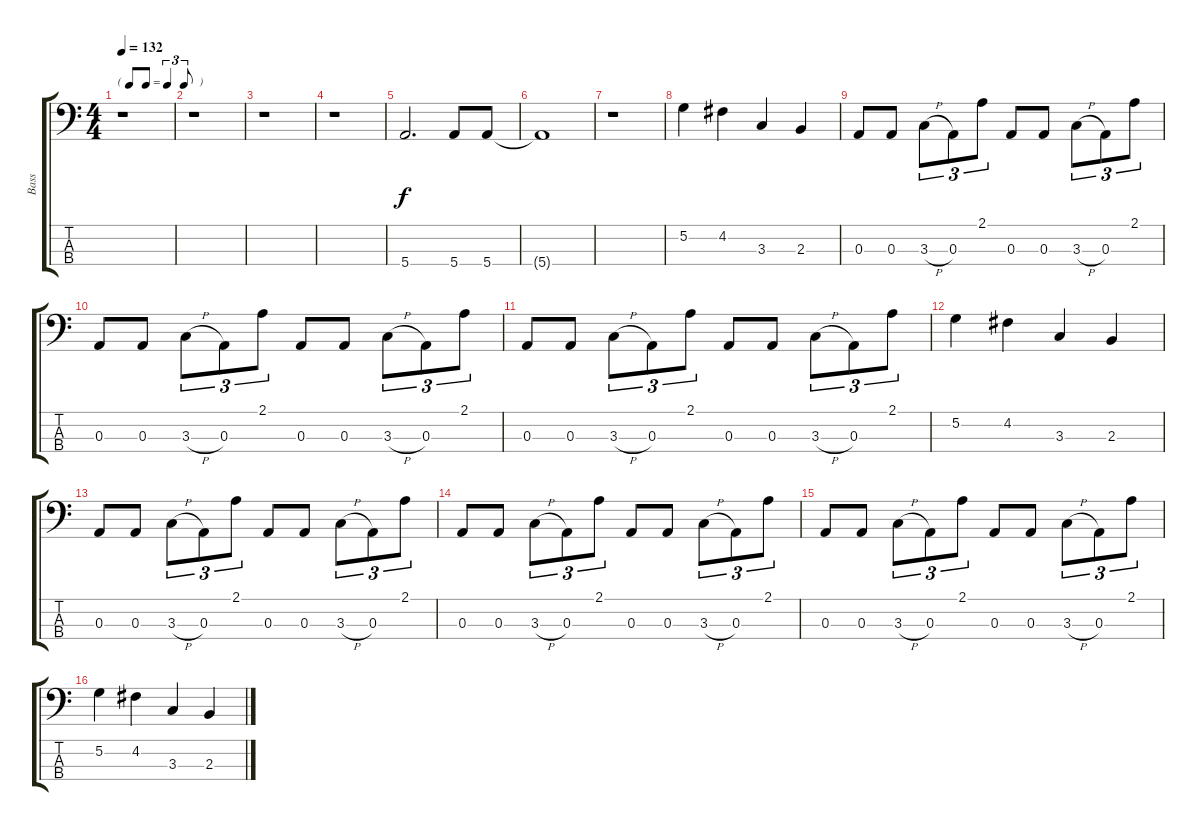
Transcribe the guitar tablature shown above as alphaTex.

\track ("Bass" "Bass") {instrument electricbassfinger}
\staff {score tabs}
\tuning (G2 D2 A1 E1) {hide}
\ts (4 4)
\tf triplet8th
\tempo 132
\clef f4
\ks c
r.1{dy f instrument electricbassfinger} |
r.1 |
r.1 |
r.1 |
5.4.2{d} 5.4.8 5.4.8 |
5.4{t}.1 |
r.1 |
5.2.4 4.2.4 3.3.4 2.3.4 |
0.3.8 0.3.8 3.3{h}.8{tu (3 2)} 0.3.8{tu (3 2)} 2.1.8{tu (3 2)} 0.3.8 0.3.8 3.3{h}.8{tu (3 2)} 0.3.8{tu (3 2)} 2.1.8{tu (3 2)} |
0.3.8 0.3.8 3.3{h}.8{tu (3 2)} 0.3.8{tu (3 2)} 2.1.8{tu (3 2)} 0.3.8 0.3.8 3.3{h}.8{tu (3 2)} 0.3.8{tu (3 2)} 2.1.8{tu (3 2)} |
0.3.8 0.3.8 3.3{h}.8{tu (3 2)} 0.3.8{tu (3 2)} 2.1.8{tu (3 2)} 0.3.8 0.3.8 3.3{h}.8{tu (3 2)} 0.3.8{tu (3 2)} 2.1.8{tu (3 2)} |
5.2.4 4.2.4 3.3.4 2.3.4 |
0.3.8 0.3.8 3.3{h}.8{tu (3 2)} 0.3.8{tu (3 2)} 2.1.8{tu (3 2)} 0.3.8 0.3.8 3.3{h}.8{tu (3 2)} 0.3.8{tu (3 2)} 2.1.8{tu (3 2)} |
0.3.8 0.3.8 3.3{h}.8{tu (3 2)} 0.3.8{tu (3 2)} 2.1.8{tu (3 2)} 0.3.8 0.3.8 3.3{h}.8{tu (3 2)} 0.3.8{tu (3 2)} 2.1.8{tu (3 2)} |
0.3.8 0.3.8 3.3{h}.8{tu (3 2)} 0.3.8{tu (3 2)} 2.1.8{tu (3 2)} 0.3.8 0.3.8 3.3{h}.8{tu (3 2)} 0.3.8{tu (3 2)} 2.1.8{tu (3 2)} |
5.2.4 4.2.4 3.3.4 2.3.4
